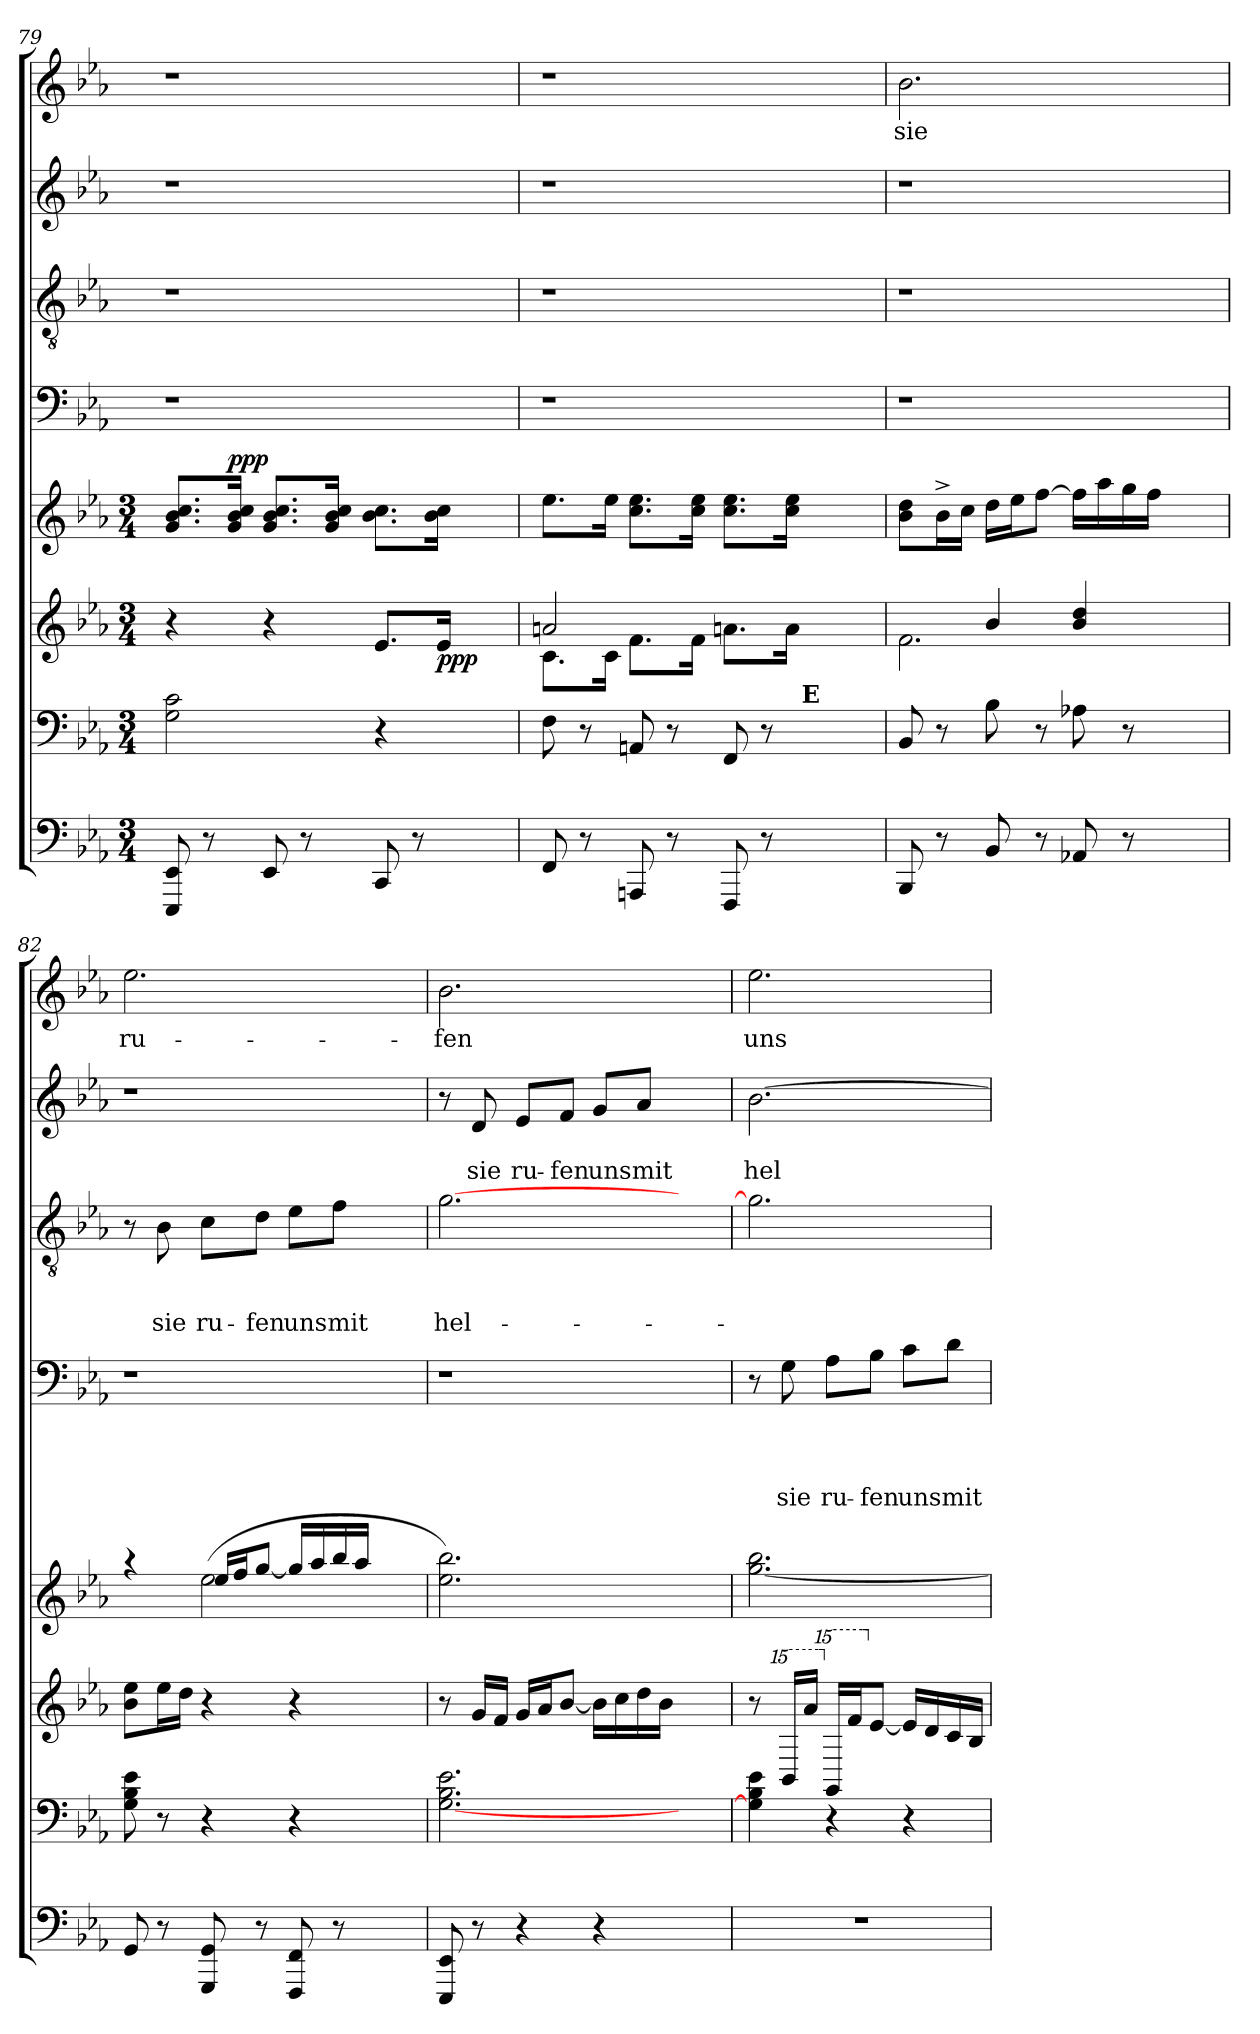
**kern	**kern	**kern	**dynam	**kern	**dynam	**kern	**text	**text	**text	**text	**kern	**text	**text	**text	**kern	**text	**text	**kern	**text
*part8	*part7	*part6	*part6	*part5	*part5	*part4	*part4	*part4	*part4	*part4	*part3	*part3	*part3	*part3	*part2	*part2	*part2	*part1	*part1
*staff8	*staff7	*staff6	*staff6	*staff5	*staff5	*staff4	*staff4	*staff4	*staff4	*staff4	*staff3	*staff3	*staff3	*staff3	*staff2	*staff2	*staff2	*staff1	*staff1
!!LO:PB:g=z
*clefF4	*clefF4	*clefG2	*	*clefG2	*	*clefF4	*	*	*	*	*clefGv2	*	*	*	*clefG2	*	*	*clefG2	*
*k[b-e-a-]	*k[b-e-a-]	*k[b-e-a-]	*	*k[b-e-a-]	*	*k[b-e-a-]	*	*	*	*	*k[b-e-a-]	*	*	*	*k[b-e-a-]	*	*	*k[b-e-a-]	*
*E-:	*E-:	*E-:	*	*E-:	*	*E-:	*	*	*	*	*E-:	*	*	*	*E-:	*	*	*E-:	*
*M3/4	*M3/4	*M3/4	*	*M3/4	*	*	*	*	*	*	*	*	*	*	*	*	*	*	*
=79	=79	=79	=79	=79	=79	=79	=79	=79	=79	=79	=79	=79	=79	=79	=79	=79	=79	=79	=79
!	!	!	!	!	!	!LO:N:vis=1	!	!	!	!	!LO:N:vis=1	!	!	!	!LO:N:vis=1	!	!	!LO:N:vis=1	!
8EEE-/ 8EE-/	2G\ 2c\	4r	.	8.g/ 8.b-/ 8.cc/L	.	1r	.	.	.	.	1r	.	.	.	1r	.	.	1r	.
8r	.	.	.	.	.	.	.	.	.	.	.	.	.	.	.	.	.	.	.
!	!	!	!	!	!LO:DY:a	!	!	!	!	!	!	!	!	!	!	!	!	!	!
.	.	.	.	16g/ 16b-/ 16cc/Jk	ppp	.	.	.	.	.	.	.	.	.	.	.	.	.	.
8EE-/	.	4r	.	8.g/ 8.b-/ 8.cc/L	.	.	.	.	.	.	.	.	.	.	.	.	.	.	.
8r	.	.	.	.	.	.	.	.	.	.	.	.	.	.	.	.	.	.	.
.	.	.	.	16g/ 16b-/ 16cc/Jk	.	.	.	.	.	.	.	.	.	.	.	.	.	.	.
8CC/	4r	8.e-/L	.	8.b-\ 8.cc\L	.	.	.	.	.	.	.	.	.	.	.	.	.	.	.
8r	.	.	.	.	.	.	.	.	.	.	.	.	.	.	.	.	.	.	.
!	!	!	!LO:DY:b	!	!	!	!	!	!	!	!	!	!	!	!	!	!	!	!
.	.	16e-/Jk	ppp	16b-\ 16cc\Jk	.	.	.	.	.	.	.	.	.	.	.	.	.	.	.
4ryy	4ryy	4ryy	.	4ryy	.	.	.	.	.	.	.	.	.	.	.	.	.	.	.
=80	=80	=80	=80	=80	=80	=80	=80	=80	=80	=80	=80	=80	=80	=80	=80	=80	=80	=80	=80
*	*	*^	*	*	*	*	*	*	*	*	*	*	*	*	*	*	*	*	*
!	!	!	!	!	!	!	!LO:N:vis=1	!	!	!	!	!LO:N:vis=1	!	!	!	!LO:N:vis=1	!	!	!LO:N:vis=1	!
*	*^	*	*	*	*	*	*	*	*	*	*	*	*	*	*	*	*	*	*	*
8FF/	8F\	2ryy	2an/	8.c\L	.	8.ee-\L	.	1r	.	.	.	.	1r	.	.	.	1r	.	.	1r	.
8r	8r	.	.	.	.	.	.	.	.	.	.	.	.	.	.	.	.	.	.	.	.
.	.	.	.	16c\Jk	.	16ee-\Jk	.	.	.	.	.	.	.	.	.	.	.	.	.	.	.
8AAAn/	8AAn/	.	.	8.f\L	.	8.cc\ 8.ee-\L	.	.	.	.	.	.	.	.	.	.	.	.	.	.	.
8r	8r	.	.	.	.	.	.	.	.	.	.	.	.	.	.	.	.	.	.	.	.
.	.	.	.	16f\Jk	.	16cc\ 16ee-\Jk	.	.	.	.	.	.	.	.	.	.	.	.	.	.	.
8FFF/	8FF/	8..ryy	4ryy	8.an\L	.	8.cc\ 8.ee-\L	.	.	.	.	.	.	.	.	.	.	.	.	.	.	.
8r	8r	.	.	.	.	.	.	.	.	.	.	.	.	.	.	.	.	.	.	.	.
.	.	.	.	16a\Jk	.	16cc\ 16ee-\Jk	.	.	.	.	.	.	.	.	.	.	.	.	.	.	.
!	!	!LO:TX:a:B:t=E	!	!	!	!	!	!	!	!	!	!	!	!	!	!	!	!	!	!	!
.	.	4ryy	.	.	.	.	.	.	.	.	.	.	.	.	.	.	.	.	.	.	.
4ryy	4ryy	.	4ryy	4ryy	.	4ryy	.	.	.	.	.	.	.	.	.	.	.	.	.	.	.
.	.	32ryy	.	.	.	.	.	.	.	.	.	.	.	.	.	.	.	.	.	.	.
=81	=81	=81	=81	=81	=81	=81	=81	=81	=81	=81	=81	=81	=81	=81	=81	=81	=81	=81	=81	=81	=81
!	!	!	!	!	!	!	!	!LO:N:vis=1	!	!	!	!	!LO:N:vis=1	!	!	!	!LO:N:vis=1	!	!	!	!LO:LY:b
*	*v	*v	*	*	*	*	*	*	*	*	*	*	*	*	*	*	*	*	*	*	*
8BBB-/	8BB-/	2.f\	4ryy	.	8b-\ 8dd\L	.	1r	.	.	.	.	1r	.	.	.	1r	.	.	2.b-\	sie
8r	8r	.	.	.	16b-^>\L	.	.	.	.	.	.	.	.	.	.	.	.	.	.	.
.	.	.	.	.	16cc\JJ	.	.	.	.	.	.	.	.	.	.	.	.	.	.	.
8BB-/	8B-\	.	4b-/	.	16dd\LL	.	.	.	.	.	.	.	.	.	.	.	.	.	.	.
.	.	.	.	.	16ee-\J	.	.	.	.	.	.	.	.	.	.	.	.	.	.	.
8r	8r	.	.	.	[>8ff\J	.	.	.	.	.	.	.	.	.	.	.	.	.	.	.
8AA-X/	8A-X\	.	4b-/ 4dd/	.	16ff\LL]	.	.	.	.	.	.	.	.	.	.	.	.	.	.	.
.	.	.	.	.	16aa-\	.	.	.	.	.	.	.	.	.	.	.	.	.	.	.
8r	8r	.	.	.	16gg\	.	.	.	.	.	.	.	.	.	.	.	.	.	.	.
.	.	.	.	.	16ff\JJ	.	.	.	.	.	.	.	.	.	.	.	.	.	.	.
4ryy	4ryy	4ryy	4ryy	.	4ryy	.	.	.	.	.	.	.	.	.	.	.	.	.	4ryy	.
=82	=82	=82	=82	=82	=82	=82	=82	=82	=82	=82	=82	=82	=82	=82	=82	=82	=82	=82	=82	=82
*	*	*	*	*	*^	*	*	*	*	*	*	*	*	*	*	*	*	*	*	*
!	!	!	!	!	!	!	!	!LO:N:vis=1	!	!	!	!	!	!	!	!	!LO:N:vis=1	!	!	!	!LO:LY:b
*	*	*v	*v	*	*	*	*	*	*	*	*	*	*	*	*	*	*	*	*	*	*
8GG/	8G\ 8B-\ 8e-\	8b-\ 8ee-\L	.	4raa	4ryy	.	1r	.	.	.	.	8r	.	.	.	1r	.	.	2.ee-\	ru-
!	!	!	!	!	!	!	!	!	!	!	!	!	!	!	!LO:LY:b	!	!	!	!	!
8r	8r	16ee-\L	.	.	.	.	.	.	.	.	.	8B-\	.	.	sie	.	.	.	.	.
.	.	16dd\JJ	.	.	.	.	.	.	.	.	.	.	.	.	.	.	.	.	.	.
!	!	!	!	!	!	!	!	!	!	!	!	!	!	!	!LO:LY:b	!	!	!	!	!
8GGG/ 8GG/	4r	4r	.	(<2ee-\	16ee-/LL	.	.	.	.	.	.	8c\L	.	.	ru-	.	.	.	.	.
.	.	.	.	.	16ff/J	.	.	.	.	.	.	.	.	.	.	.	.	.	.	.
!	!	!	!	!	!	!	!	!	!	!	!	!	!	!	!LO:LY:b	!	!	!	!	!
8r	.	.	.	.	[>8gg/J	.	.	.	.	.	.	8d\J	.	.	-fen	.	.	.	.	.
!	!	!	!	!	!	!	!	!	!	!	!	!	!	!	!LO:LY:b	!	!	!	!	!
8FFF/ 8FF/	4r	4r	.	.	16gg/LL]	.	.	.	.	.	.	8e-\L	.	.	uns	.	.	.	.	.
.	.	.	.	.	16aa-/	.	.	.	.	.	.	.	.	.	.	.	.	.	.	.
!	!	!	!	!	!	!	!	!	!	!	!	!	!	!	!LO:LY:b	!	!	!	!	!
8r	.	.	.	.	16bb-/	.	.	.	.	.	.	8f\J	.	.	mit	.	.	.	.	.
.	.	.	.	.	16aa-/JJ	.	.	.	.	.	.	.	.	.	.	.	.	.	.	.
4ryy	4ryy	4ryy	.	4ryy	4ryy	.	.	.	.	.	.	4ryy	.	.	.	.	.	.	4ryy	.
=83	=83	=83	=83	=83	=83	=83	=83	=83	=83	=83	=83	=83	=83	=83	=83	=83	=83	=83	=83	=83
!	!	!	!	!	!	!	!LO:N:vis=1	!	!	!	!	!	!	!	!LO:LY:b	!	!	!	!	!LO:LY:b
*	*	*	*	*v	*v	*	*	*	*	*	*	*	*	*	*	*	*	*	*	*
8EEE-/ 8EE-/	[<2.G\ 2.B-\ 2.e-\	8r	.	2.ee-\ 2.bb-\)	.	1r	.	.	.	.	[<2.g\	.	.	hel-	8r	.	.	2.b-\	-fen
!	!	!	!	!	!	!	!	!	!	!	!	!	!	!	!	!	!LO:LY:b	!	!
8r	.	16g/LL	.	.	.	.	.	.	.	.	.	.	.	.	8d/	.	sie	.	.
.	.	16f/JJ	.	.	.	.	.	.	.	.	.	.	.	.	.	.	.	.	.
!	!	!	!	!	!	!	!	!	!	!	!	!	!	!	!	!	!LO:LY:b	!	!
4r	.	16g/LL	.	.	.	.	.	.	.	.	.	.	.	.	8e-/L	.	ru-	.	.
.	.	16a-/J	.	.	.	.	.	.	.	.	.	.	.	.	.	.	.	.	.
!	!	!	!	!	!	!	!	!	!	!	!	!	!	!	!	!	!LO:LY:b	!	!
.	.	[<8b-/J	.	.	.	.	.	.	.	.	.	.	.	.	8f/J	.	-fen	.	.
!	!	!	!	!	!	!	!	!	!	!	!	!	!	!	!	!	!LO:LY:b	!	!
4r	.	16b-\LL]	.	.	.	.	.	.	.	.	.	.	.	.	8g/L	.	uns	.	.
.	.	16cc\	.	.	.	.	.	.	.	.	.	.	.	.	.	.	.	.	.
!	!	!	!	!	!	!	!	!	!	!	!	!	!	!	!	!	!LO:LY:b	!	!
.	.	16dd\	.	.	.	.	.	.	.	.	.	.	.	.	8a-/J	.	mit	.	.
.	.	16b-\JJ	.	.	.	.	.	.	.	.	.	.	.	.	.	.	.	.	.
4ryy	4ryy	4ryy	.	4ryy	.	.	.	.	.	.	4ryy	.	.	.	4ryy	.	.	4ryy	.
!!LO:LB:g=z
=84	=84	=84	=84	=84	=84	=84	=84	=84	=84	=84	=84	=84	=84	=84	=84	=84	=84	=84	=84
!LO:N:vis=1	!	!	!	!	!	!	!	!	!	!	!	!	!	!	!	!	!LO:LY:b	!	!LO:LY:b
2.r	4G\] 4B-\ 4e-\	8r	.	[<2.gg\ 2.bb-\	.	8r	.	.	.	.	2.g\]	.	.	.	[>2.b-\	.	hel-	2.ee-\	uns
*	*	*15ma	*	*	*	*	*	*	*	*	*	*	*	*	*	*	*	*	*
!	!	!	!	!	!	!	!	!	!	!LO:LY:b	!	!	!	!	!	!	!	!	!
.	.	16b-/LL	.	.	.	8G\	.	.	.	sie	.	.	.	.	.	.	.	.	.
.	.	16aaa-/JJ	.	.	.	.	.	.	.	.	.	.	.	.	.	.	.	.	.
*	*	*X15ma	*	*	*	*	*	*	*	*	*	*	*	*	*	*	*	*	*
*	*	*15ma	*	*	*	*	*	*	*	*	*	*	*	*	*	*	*	*	*
!	!	!	!	!	!	!	!	!	!	!LO:LY:b	!	!	!	!	!	!	!	!	!
.	4r	16g/LL	.	.	.	8A-\L	.	.	.	ru-	.	.	.	.	.	.	.	.	.
.	.	16fff/J	.	.	.	.	.	.	.	.	.	.	.	.	.	.	.	.	.
*	*	*X15ma	*	*	*	*	*	*	*	*	*	*	*	*	*	*	*	*	*
!	!	!	!	!	!	!	!	!	!	!LO:LY:b	!	!	!	!	!	!	!	!	!
.	.	[<8e-/J	.	.	.	8B-\J	.	.	.	-fen	.	.	.	.	.	.	.	.	.
!	!	!	!	!	!	!	!	!	!	!LO:LY:b	!	!	!	!	!	!	!	!	!
.	4r	16e-/LL]	.	.	.	8c\L	.	.	.	uns	.	.	.	.	.	.	.	.	.
.	.	16d/	.	.	.	.	.	.	.	.	.	.	.	.	.	.	.	.	.
!	!	!	!	!	!	!	!	!	!	!LO:LY:b	!	!	!	!	!	!	!	!	!
.	.	16c/	.	.	.	8d\J	.	.	.	mit	.	.	.	.	.	.	.	.	.
.	.	16B-/JJ	.	.	.	.	.	.	.	.	.	.	.	.	.	.	.	.	.
=	=	=	=	=	=	=	=	=	=	=	=	=	=	=	=	=	=	=	=
*-	*-	*-	*-	*-	*-	*-	*-	*-	*-	*-	*-	*-	*-	*-	*-	*-	*-	*-	*-
